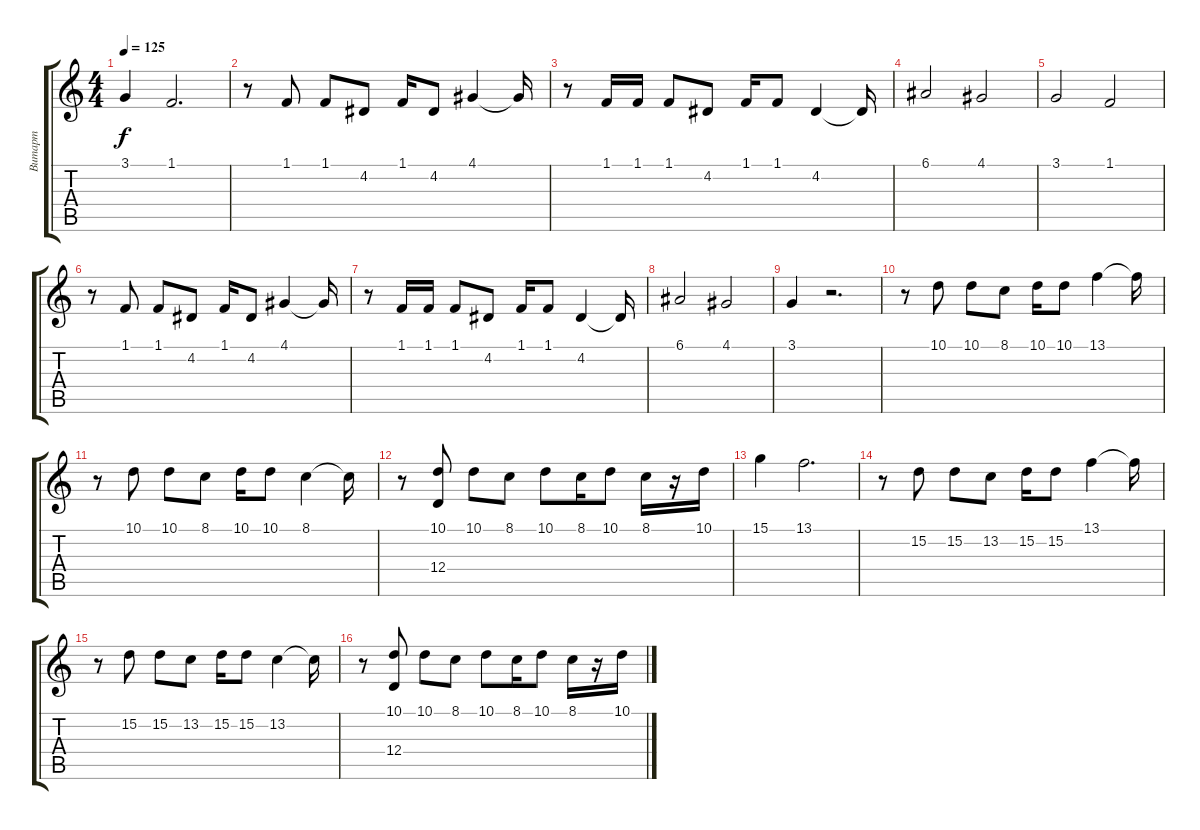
\track ("Витарт" "Витарт") {instrument fx5brightness}
\staff {score tabs}
\tuning (E4 B3 G3 D3 A2 E2) {hide}
\ts (4 4)
\tempo 125
\clef g2
\ks c
3.1.4{dy f} 1.1.2{d} |
r.8 1.1.8 1.1.8 4.2.8 1.1.16 4.2.8 4.1.4 4.1{t}.16 |
r.8 1.1.16 1.1.16 1.1.8 4.2.8 1.1.16 1.1.8 4.2.4 4.2{t}.16 |
6.1.2 4.1.2 |
3.1.2 1.1.2 |
r.8 1.1.8 1.1.8 4.2.8 1.1.16 4.2.8 4.1.4 4.1{t}.16 |
r.8 1.1.16 1.1.16 1.1.8 4.2.8 1.1.16 1.1.8 4.2.4 4.2{t}.16 |
6.1.2 4.1.2 |
3.1.4 r.2{d} |
r.8 10.1.8 10.1.8 8.1.8 10.1.16 10.1.8 13.1.4 13.1{t}.16 |
r.8 10.1.8 10.1.8 8.1.8 10.1.16 10.1.8 8.1.4 8.1{t}.16 |
r.8 (10.1 12.4).8 10.1.8 8.1.8 10.1.8 8.1.16 10.1.8 8.1.16 r.16 10.1.16 |
15.1.4 13.1.2{d} |
r.8 15.2.8 15.2.8 13.2.8 15.2.16 15.2.8 13.1.4 13.1{t}.16 |
r.8 15.2.8 15.2.8 13.2.8 15.2.16 15.2.8 13.2.4 13.2{t}.16 |
r.8 (10.1 12.4).8 10.1.8 8.1.8 10.1.8 8.1.16 10.1.8 8.1.16 r.16 10.1.16
